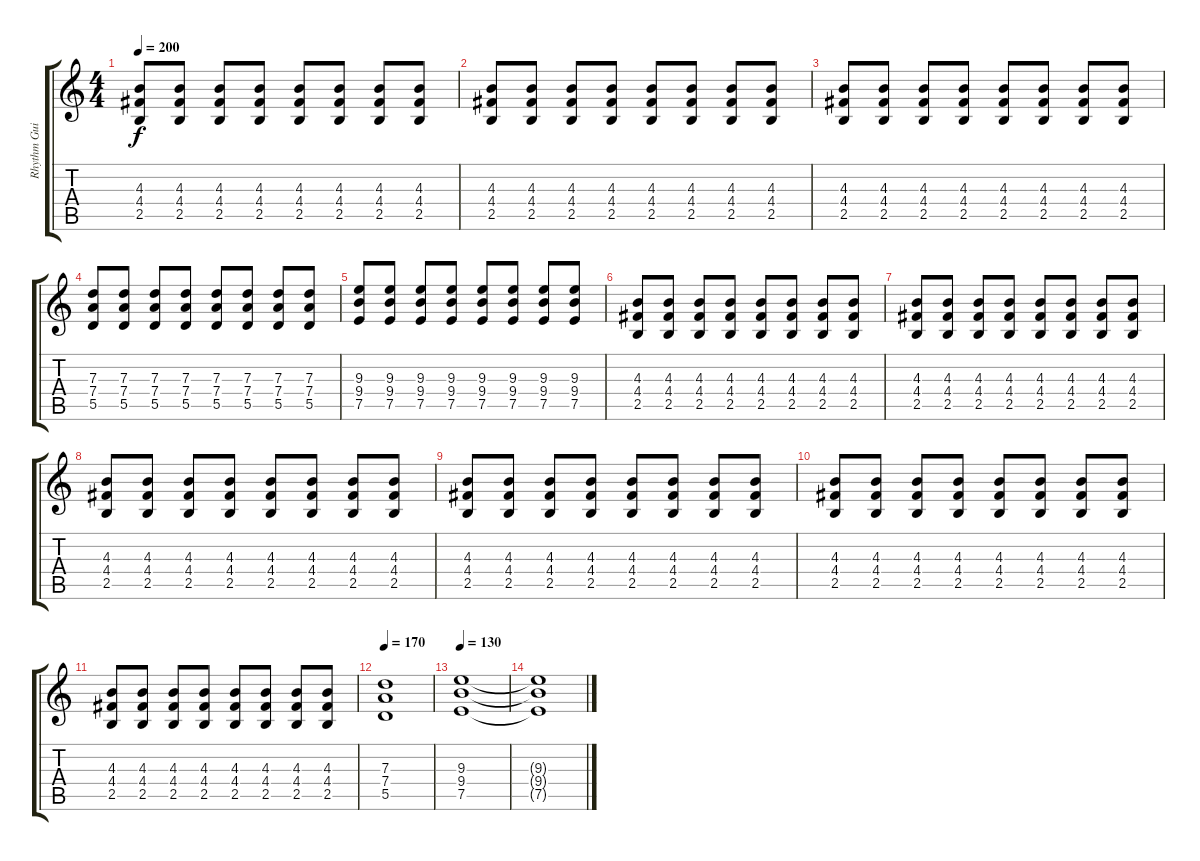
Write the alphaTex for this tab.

\track ("Rhythm Guitar 2" "Rhythm Gui") {instrument acousticguitarsteel}
\staff {score tabs}
\tuning (E4 B3 G3 D3 A2 E2) {hide}
\ts (4 4)
\tempo 200
\clef g2
\ks c
(4.3 4.4 2.5).8{dy f instrument overdrivenguitar} (4.3 4.4 2.5).8 (4.3 4.4 2.5).8 (4.3 4.4 2.5).8 (4.3 4.4 2.5).8 (4.3 4.4 2.5).8 (4.3 4.4 2.5).8 (4.3 4.4 2.5).8 |
(4.3 4.4 2.5).8{instrument overdrivenguitar} (4.3 4.4 2.5).8 (4.3 4.4 2.5).8 (4.3 4.4 2.5).8 (4.3 4.4 2.5).8 (4.3 4.4 2.5).8 (4.3 4.4 2.5).8 (4.3 4.4 2.5).8 |
(4.3 4.4 2.5).8{instrument overdrivenguitar} (4.3 4.4 2.5).8 (4.3 4.4 2.5).8 (4.3 4.4 2.5).8 (4.3 4.4 2.5).8 (4.3 4.4 2.5).8 (4.3 4.4 2.5).8 (4.3 4.4 2.5).8 |
(7.3 7.4 5.5).8 (7.3 7.4 5.5).8 (7.3 7.4 5.5).8 (7.3 7.4 5.5).8 (7.3 7.4 5.5).8 (7.3 7.4 5.5).8 (7.3 7.4 5.5).8 (7.3 7.4 5.5).8 |
(9.3 9.4 7.5).8 (9.3 9.4 7.5).8 (9.3 9.4 7.5).8 (9.3 9.4 7.5).8 (9.3 9.4 7.5).8 (9.3 9.4 7.5).8 (9.3 9.4 7.5).8 (9.3 9.4 7.5).8 |
(4.3 4.4 2.5).8{instrument overdrivenguitar} (4.3 4.4 2.5).8 (4.3 4.4 2.5).8 (4.3 4.4 2.5).8 (4.3 4.4 2.5).8 (4.3 4.4 2.5).8 (4.3 4.4 2.5).8 (4.3 4.4 2.5).8 |
(4.3 4.4 2.5).8{instrument overdrivenguitar} (4.3 4.4 2.5).8 (4.3 4.4 2.5).8 (4.3 4.4 2.5).8 (4.3 4.4 2.5).8 (4.3 4.4 2.5).8 (4.3 4.4 2.5).8 (4.3 4.4 2.5).8 |
(4.3 4.4 2.5).8{instrument overdrivenguitar} (4.3 4.4 2.5).8 (4.3 4.4 2.5).8 (4.3 4.4 2.5).8 (4.3 4.4 2.5).8 (4.3 4.4 2.5).8 (4.3 4.4 2.5).8 (4.3 4.4 2.5).8 |
(4.3 4.4 2.5).8{instrument overdrivenguitar} (4.3 4.4 2.5).8 (4.3 4.4 2.5).8 (4.3 4.4 2.5).8 (4.3 4.4 2.5).8 (4.3 4.4 2.5).8 (4.3 4.4 2.5).8 (4.3 4.4 2.5).8 |
(4.3 4.4 2.5).8{instrument overdrivenguitar} (4.3 4.4 2.5).8 (4.3 4.4 2.5).8 (4.3 4.4 2.5).8 (4.3 4.4 2.5).8 (4.3 4.4 2.5).8 (4.3 4.4 2.5).8 (4.3 4.4 2.5).8 |
(4.3 4.4 2.5).8{instrument overdrivenguitar} (4.3 4.4 2.5).8 (4.3 4.4 2.5).8 (4.3 4.4 2.5).8 (4.3 4.4 2.5).8 (4.3 4.4 2.5).8 (4.3 4.4 2.5).8 (4.3 4.4 2.5).8 |
\tempo 170
(7.3 7.4 5.5).1 |
\tempo 130
(9.3 9.4 7.5).1 |
(9.3{t} 9.4{t} 7.5{t}).1
